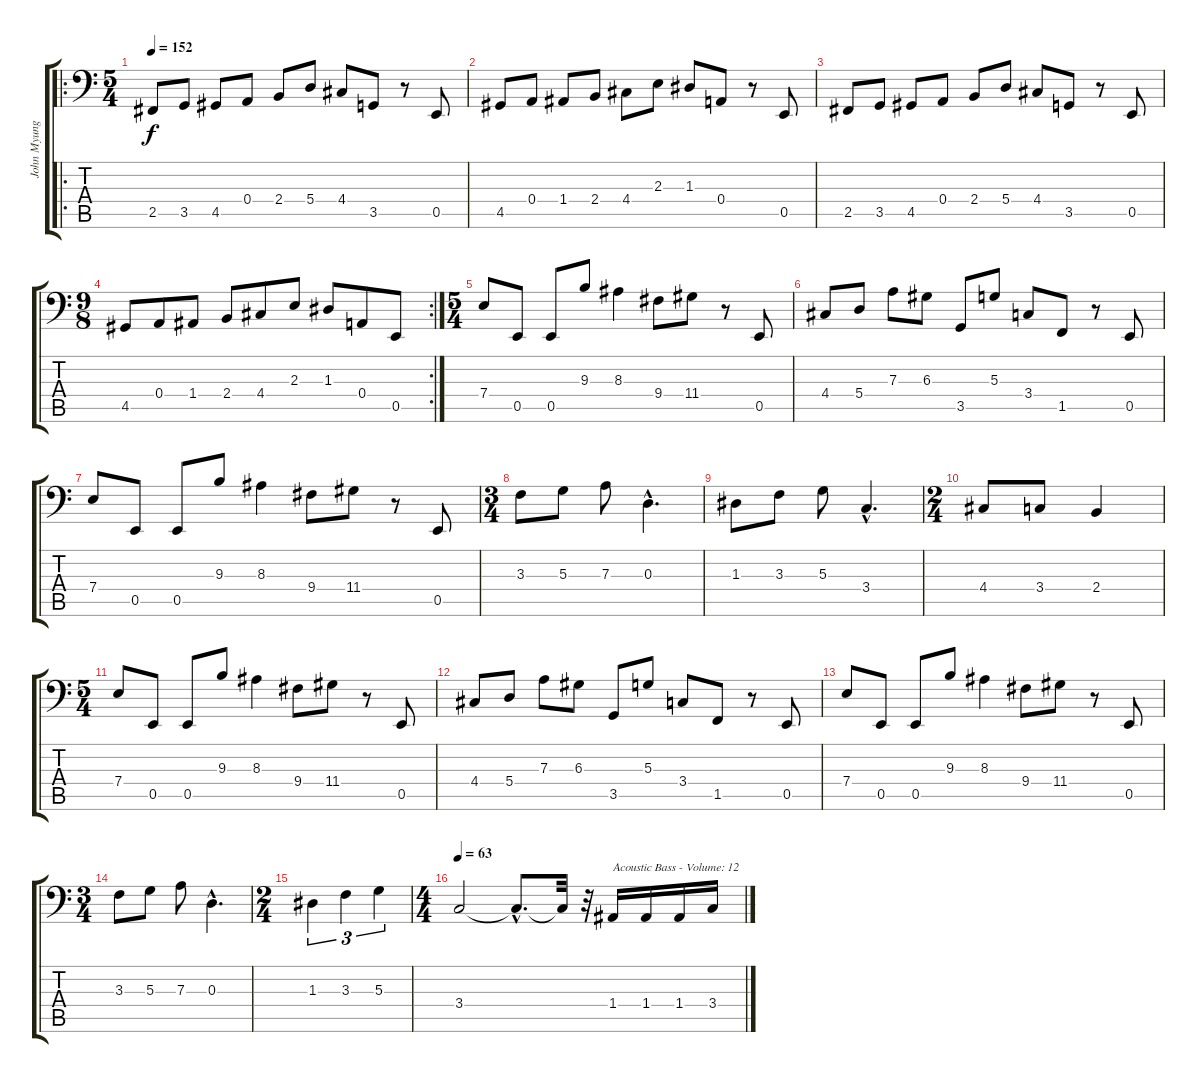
\track ("John Myung - 6 Strings Bass" "John Myung") {instrument electricbassfinger}
\staff {score tabs}
\tuning (C3 G2 D2 A1 E1 B0) {hide}
\ro
\ts (5 4)
\tempo 152
\clef f4
\ks c
2.5.8{dy f} 3.5.8 4.5.8 0.4.8 2.4.8 5.4.8 4.4.8 3.5.8 r.8 0.5.8 |
4.5.8 0.4.8 1.4.8 2.4.8 4.4.8 2.3.8 1.3.8 0.4.8 r.8 0.5.8 |
2.5.8 3.5.8 4.5.8 0.4.8 2.4.8 5.4.8 4.4.8 3.5.8 r.8 0.5.8 |
\rc 2
\ts (9 8)
4.5.8 0.4.8 1.4.8 2.4.8 4.4.8 2.3.8 1.3.8 0.4.8 0.5.8 |
\ts (5 4)
7.4.8 0.5.8 0.5.8 9.3.8 8.3.4 9.4.8 11.4.8 r.8 0.5.8 |
4.4.8 5.4.8 7.3.8 6.3.8 3.5.8 5.3.8 3.4.8 1.5.8 r.8 0.5.8 |
7.4.8 0.5.8 0.5.8 9.3.8 8.3.4 9.4.8 11.4.8 r.8 0.5.8 |
\ts (3 4)
3.3.8 5.3.8 7.3.8 0.3{hac}.4{d} |
1.3.8 3.3.8 5.3.8 3.4{hac}.4{d} |
\ts (2 4)
4.4.8 3.4.8 2.4.4 |
\ts (5 4)
7.4.8 0.5.8 0.5.8 9.3.8 8.3.4 9.4.8 11.4.8 r.8 0.5.8 |
4.4.8 5.4.8 7.3.8 6.3.8 3.5.8 5.3.8 3.4.8 1.5.8 r.8 0.5.8 |
7.4.8 0.5.8 0.5.8 9.3.8 8.3.4 9.4.8 11.4.8 r.8 0.5.8 |
\ts (3 4)
3.3.8 5.3.8 7.3.8 0.3{hac}.4{d} |
\ts (2 4)
1.3.4{tu (3 2)} 3.3.4{tu (3 2)} 5.3.4{tu (3 2)} |
\ts (4 4)
\tempo 63
3.4.2 3.4{hac t}.8{d} 3.4{t}.32 r.32 1.4.16{txt "Acoustic Bass - Volume: 12" volume 12 instrument acousticbass} 1.4.16 1.4.16 3.4.16
